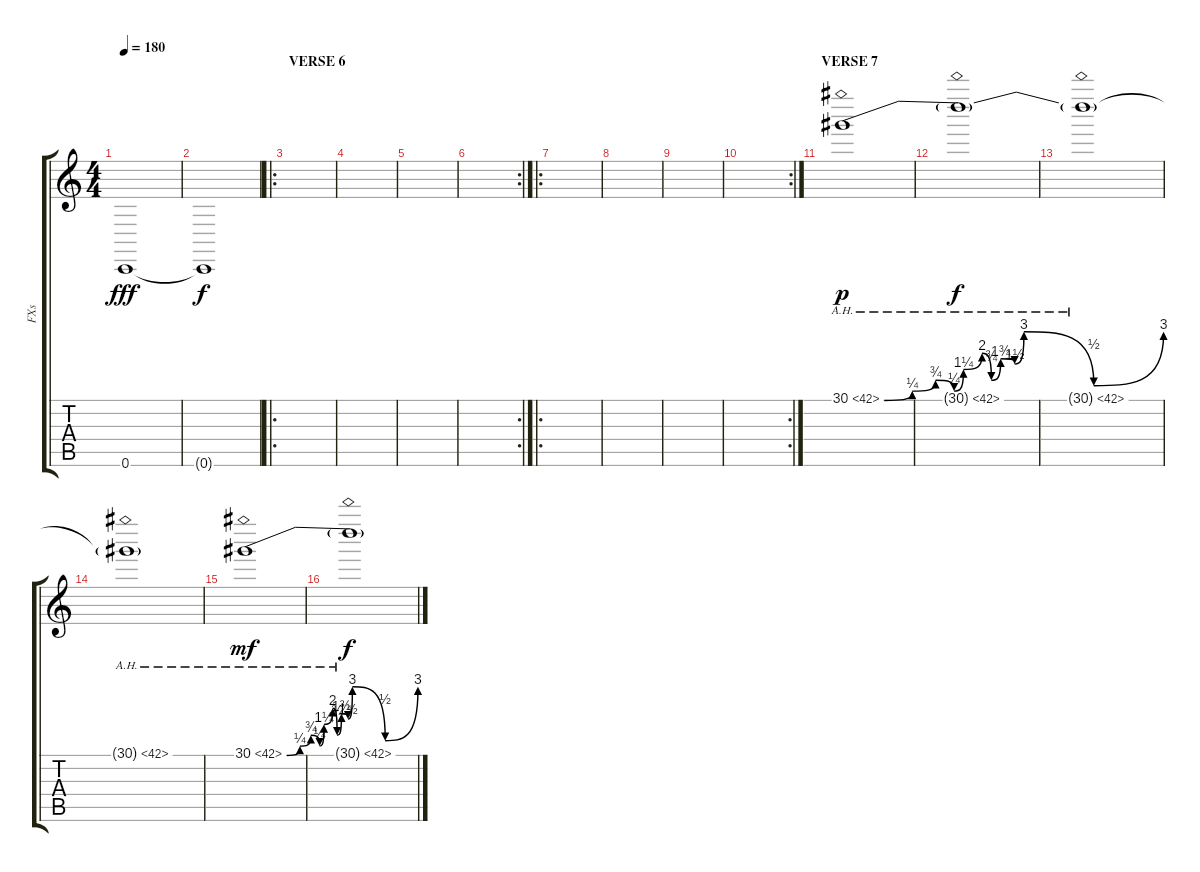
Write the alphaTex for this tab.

\track ("FXs" "FXs") {instrument lead2sawtooth}
\staff {score tabs}
\tuning (D4 A3 F3 C3 G2 C2) {hide}
\ts (4 4)
\tempo 180
\clef g2
\ks c
0.6.1{dy fff} |
0.6{t}.1{dy f} |
\ro
\section ("" "VERSE 6")
|
|
|
\rc 2
|
\ro
|
|
|
\rc 2
|
\section ("" "VERSE 7")
30.1{be (custom 0 0 6 1 11 3 15 1 17 5 21 8 23 3 25 7 28 6 30 12 45 2 60 12) ah 12}.1{dy p instrument telephonering} |
30.1{ah 12 t}.1{dy f instrument telephonering} |
30.1{ah 12 t}.1{instrument telephonering} |
30.1{ah 12 t}.1{instrument telephonering} |
30.1{be (custom 0 0 6 1 11 3 15 1 17 5 21 8 23 3 25 7 28 6 30 12 45 2 60 12) ah 12}.1{dy mf instrument telephonering} |
30.1{ah 12 t}.1{dy f instrument telephonering}
